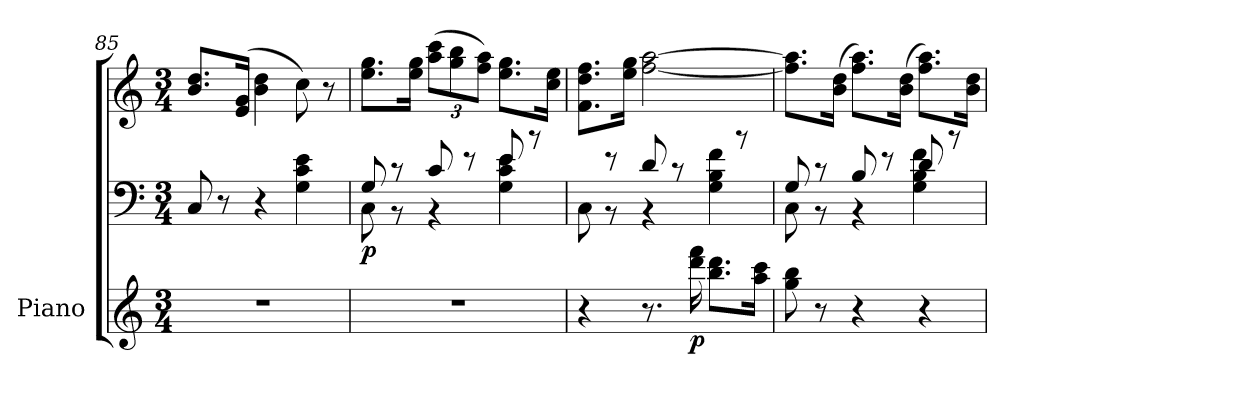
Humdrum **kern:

**kern	**kern	**kern	**dynam
*part1	*part1	*part1	*part1
*staff3	*staff2	*staff1	*staff1/2/3
*I"Piano	*	*	*
*I'Pno.	*	*	*
*clefG2	*clefF4	*clefG2	*
*k[]	*k[]	*k[]	*
*M3/4	*M3/4	*M3/4	*
=85	=85	=85	=85
2.r	8C/	8.b/ 8.dd/L	.
.	8r	.	.
.	.	(>16e/ 16g/Jk	.
.	4r	4b\ 4dd\	.
.	4G\ 4c\ 4e\	8cc\)	.
.	.	8r	.
!!LO:LB:g=z
=86	=86	=86	=86
*	*^	*	*
!	!	!	!	!LO:DY:b=2
2.r	8G/	8C\	8.ee\ 8.gg\L	p
.	8r	8r	.	.
.	.	.	16ee\ 16gg\Jk	.
*	*	*	*Xbrackettup	*
.	8c/	4r	(>12aa\ 12ccc\L	.
.	.	.	12gg\ 12bb\	.
.	8r	.	.	.
.	.	.	12ff\ 12aa\J)	.
.	8e/	4G\ 4c\ 4e\	8.ee\ 8.gg\L	.
.	8r	.	.	.
.	.	.	16cc\ 16ee\Jk	.
=87	=87	=87	=87	=87
4r	8ryy	8C\	8.f\ 8.dd\ 8.ff\L	.
.	8r	8r	.	.
.	.	.	16ee\ 16gg\Jk	.
8.r	8d/	4r	[2ff\ [2aa\	.
.	8r	.	.	.
!	!	!	!	!LO:DY:b=3
16ddd\ 16fff\	.	.	.	p
8.bb\ 8.ddd\L	8ryy	4G\ 4B\ 4f\	.	.
.	8r	.	.	.
16aa\ 16ccc\Jk	.	.	.	.
=88	=88	=88	=88	=88
8gg\ 8bb\	8G/	8C\	8.ff\] 8.aa\]L	.
8r	8r	8r	.	.
.	.	.	(>16b\ 16dd\Jk	.
4r	8B/	4r	8.ff\ 8.aa\L)	.
.	8r	.	.	.
.	.	.	(>16b\ 16dd\Jk	.
4r	8d/	4G\ 4B\ 4f\	8.ff\ 8.aa\L)	.
.	8r	.	.	.
.	.	.	16b\ 16dd\Jk	.
*	*v	*v	*	*
=	=	=	=
*-	*-	*-	*-
